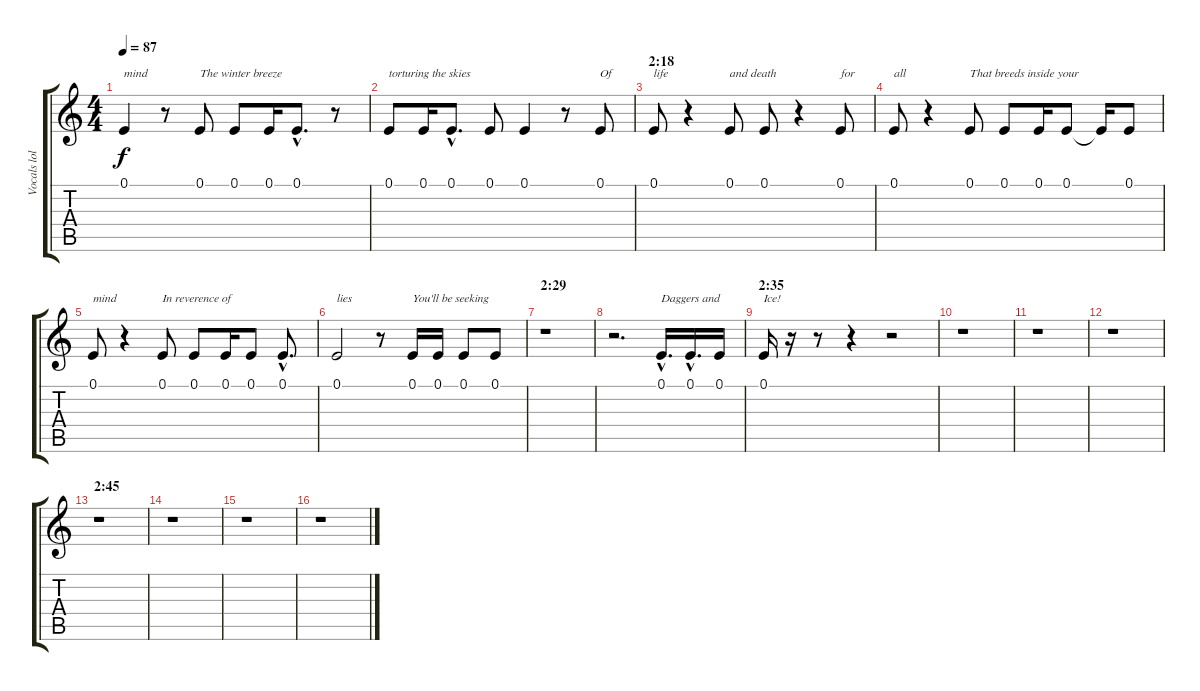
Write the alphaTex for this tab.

\track ("Vocals lol + Lyrics" "Vocals lol") {instrument breathnoise}
\staff {score tabs}
\tuning (E4 B3 G3 D3 A2 E2) {hide}
\ts (4 4)
\tempo 87
\clef g2
\ks c
0.1.4{txt "mind" dy f} r.8 0.1.8{txt "The winter breeze"} 0.1.8 0.1.16 0.1{hac}.8{d} r.8 |
0.1.8{txt "torturing the skies"} 0.1.16 0.1{hac}.8{d} 0.1.8 0.1.4 r.8 0.1.8{txt "Of"} |
\section ("" "2:18")
0.1.8{txt "life"} r.4 0.1.8{txt "and death"} 0.1.8 r.4 0.1.8{txt "for"} |
0.1.8{txt "all"} r.4 0.1.8{txt "That breeds inside your"} 0.1.8 0.1.16 0.1.8 0.1{t}.16 0.1.8 |
0.1.8{txt "mind"} r.4 0.1.8{txt "In reverence of"} 0.1.8 0.1.16 0.1.8 0.1{hac}.8{d} |
0.1.2{txt "lies"} r.8 0.1.16{txt "You'll be seeking"} 0.1.16 0.1.8 0.1.8 |
\section ("" "2:29")
r.1 |
r.2{d} 0.1{hac}.16{d txt "Daggers and"} 0.1{hac}.16{d} 0.1.16 |
\section ("" "2:35")
0.1.16{txt "Ice!"} r.16 r.8 r.4 r.2 |
r.1 |
r.1 |
r.1 |
\section ("" "2:45")
r.1 |
r.1 |
r.1 |
r.1
